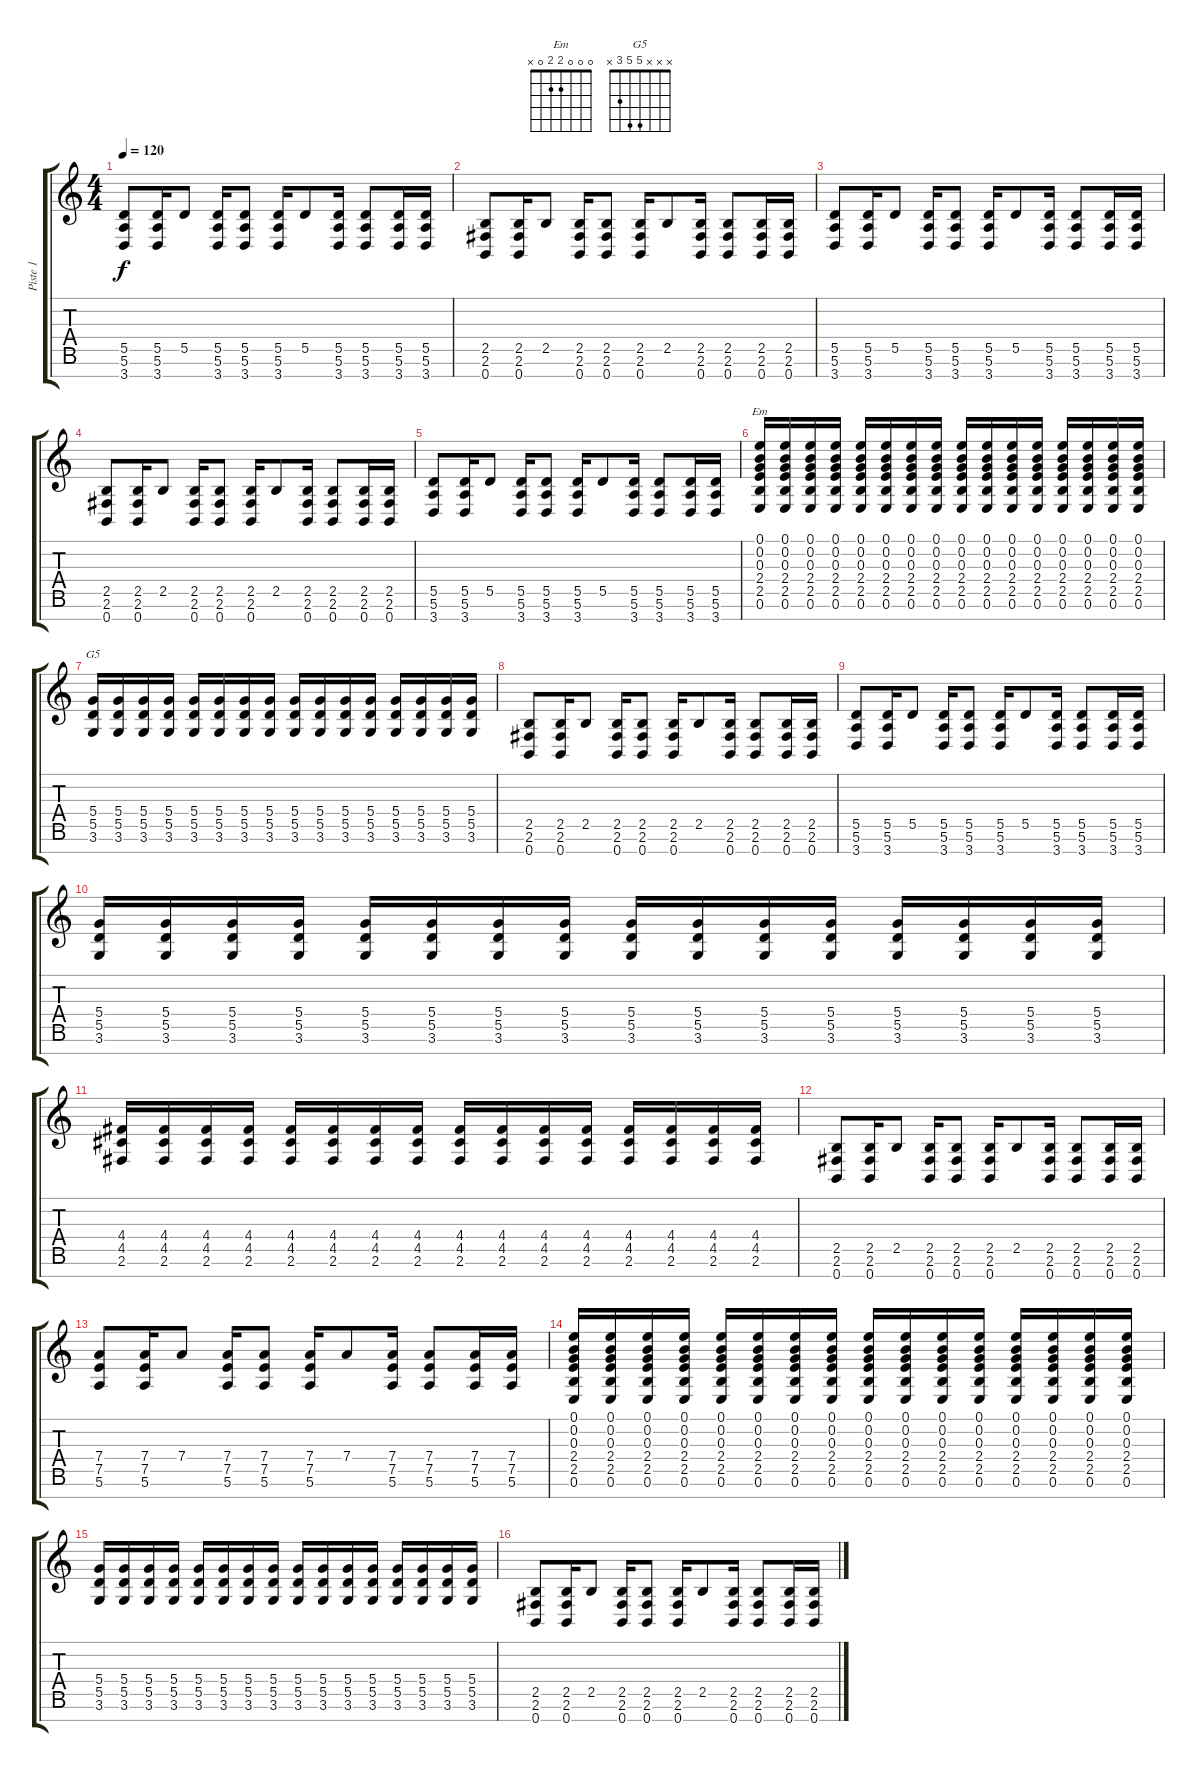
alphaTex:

\track ("Piste 1" "Piste 1") {instrument overdrivenguitar}
\staff {score tabs}
\tuning (E4 B3 G3 D3 A2 E2 B1) {hide}
\chord ("Em" 0 0 0 2 2 0 x)
\chord ("G5" x x x 5 5 3 x)
\ts (4 4)
\tempo 120
\clef g2
\ks c
(5.5 5.6 3.7).8{dy f} (5.5 5.6 3.7).16 5.5.8 (5.5 5.6 3.7).16 (5.5 5.6 3.7).8 (5.5 5.6 3.7).16 5.5.8 (5.5 5.6 3.7).16 (5.5 5.6 3.7).8 (5.5 5.6 3.7).16 (5.5 5.6 3.7).16 |
(2.5 2.6 0.7).8 (2.5 2.6 0.7).16 2.5.8 (2.5 2.6 0.7).16 (2.5 2.6 0.7).8 (2.5 2.6 0.7).16 2.5.8 (2.5 2.6 0.7).16 (2.5 2.6 0.7).8 (2.5 2.6 0.7).16 (2.5 2.6 0.7).16 |
(5.5 5.6 3.7).8 (5.5 5.6 3.7).16 5.5.8 (5.5 5.6 3.7).16 (5.5 5.6 3.7).8 (5.5 5.6 3.7).16 5.5.8 (5.5 5.6 3.7).16 (5.5 5.6 3.7).8 (5.5 5.6 3.7).16 (5.5 5.6 3.7).16 |
(2.5 2.6 0.7).8 (2.5 2.6 0.7).16 2.5.8 (2.5 2.6 0.7).16 (2.5 2.6 0.7).8 (2.5 2.6 0.7).16 2.5.8 (2.5 2.6 0.7).16 (2.5 2.6 0.7).8 (2.5 2.6 0.7).16 (2.5 2.6 0.7).16 |
(5.5 5.6 3.7).8 (5.5 5.6 3.7).16 5.5.8 (5.5 5.6 3.7).16 (5.5 5.6 3.7).8 (5.5 5.6 3.7).16 5.5.8 (5.5 5.6 3.7).16 (5.5 5.6 3.7).8 (5.5 5.6 3.7).16 (5.5 5.6 3.7).16 |
(0.1 0.2 0.3 2.4 2.5 0.6).16{ch "Em"} (0.1 0.2 0.3 2.4 2.5 0.6).16 (0.1 0.2 0.3 2.4 2.5 0.6).16 (0.1 0.2 0.3 2.4 2.5 0.6).16 (0.1 0.2 0.3 2.4 2.5 0.6).16 (0.1 0.2 0.3 2.4 2.5 0.6).16 (0.1 0.2 0.3 2.4 2.5 0.6).16 (0.1 0.2 0.3 2.4 2.5 0.6).16 (0.1 0.2 0.3 2.4 2.5 0.6).16 (0.1 0.2 0.3 2.4 2.5 0.6).16 (0.1 0.2 0.3 2.4 2.5 0.6).16 (0.1 0.2 0.3 2.4 2.5 0.6).16 (0.1 0.2 0.3 2.4 2.5 0.6).16 (0.1 0.2 0.3 2.4 2.5 0.6).16 (0.1 0.2 0.3 2.4 2.5 0.6).16 (0.1 0.2 0.3 2.4 2.5 0.6).16 |
(5.4 5.5 3.6).16{ch "G5"} (5.4 5.5 3.6).16 (5.4 5.5 3.6).16 (5.4 5.5 3.6).16 (5.4 5.5 3.6).16 (5.4 5.5 3.6).16 (5.4 5.5 3.6).16 (5.4 5.5 3.6).16 (5.4 5.5 3.6).16 (5.4 5.5 3.6).16 (5.4 5.5 3.6).16 (5.4 5.5 3.6).16 (5.4 5.5 3.6).16 (5.4 5.5 3.6).16 (5.4 5.5 3.6).16 (5.4 5.5 3.6).16 |
(2.5 2.6 0.7).8 (2.5 2.6 0.7).16 2.5.8 (2.5 2.6 0.7).16 (2.5 2.6 0.7).8 (2.5 2.6 0.7).16 2.5.8 (2.5 2.6 0.7).16 (2.5 2.6 0.7).8 (2.5 2.6 0.7).16 (2.5 2.6 0.7).16 |
(5.5 5.6 3.7).8 (5.5 5.6 3.7).16 5.5.8 (5.5 5.6 3.7).16 (5.5 5.6 3.7).8 (5.5 5.6 3.7).16 5.5.8 (5.5 5.6 3.7).16 (5.5 5.6 3.7).8 (5.5 5.6 3.7).16 (5.5 5.6 3.7).16 |
(5.4 5.5 3.6).16 (5.4 5.5 3.6).16 (5.4 5.5 3.6).16 (5.4 5.5 3.6).16 (5.4 5.5 3.6).16 (5.4 5.5 3.6).16 (5.4 5.5 3.6).16 (5.4 5.5 3.6).16 (5.4 5.5 3.6).16 (5.4 5.5 3.6).16 (5.4 5.5 3.6).16 (5.4 5.5 3.6).16 (5.4 5.5 3.6).16 (5.4 5.5 3.6).16 (5.4 5.5 3.6).16 (5.4 5.5 3.6).16 |
(4.4 4.5 2.6).16 (4.4 4.5 2.6).16 (4.4 4.5 2.6).16 (4.4 4.5 2.6).16 (4.4 4.5 2.6).16 (4.4 4.5 2.6).16 (4.4 4.5 2.6).16 (4.4 4.5 2.6).16 (4.4 4.5 2.6).16 (4.4 4.5 2.6).16 (4.4 4.5 2.6).16 (4.4 4.5 2.6).16 (4.4 4.5 2.6).16 (4.4 4.5 2.6).16 (4.4 4.5 2.6).16 (4.4 4.5 2.6).16 |
(2.5 2.6 0.7).8 (2.5 2.6 0.7).16 2.5.8 (2.5 2.6 0.7).16 (2.5 2.6 0.7).8 (2.5 2.6 0.7).16 2.5.8 (2.5 2.6 0.7).16 (2.5 2.6 0.7).8 (2.5 2.6 0.7).16 (2.5 2.6 0.7).16 |
(7.4 7.5 5.6).8 (7.4 7.5 5.6).16 7.4.8 (7.4 7.5 5.6).16 (7.4 7.5 5.6).8 (7.4 7.5 5.6).16 7.4.8 (7.4 7.5 5.6).16 (7.4 7.5 5.6).8 (7.4 7.5 5.6).16 (7.4 7.5 5.6).16 |
(0.1 0.2 0.3 2.4 2.5 0.6).16 (0.1 0.2 0.3 2.4 2.5 0.6).16 (0.1 0.2 0.3 2.4 2.5 0.6).16 (0.1 0.2 0.3 2.4 2.5 0.6).16 (0.1 0.2 0.3 2.4 2.5 0.6).16 (0.1 0.2 0.3 2.4 2.5 0.6).16 (0.1 0.2 0.3 2.4 2.5 0.6).16 (0.1 0.2 0.3 2.4 2.5 0.6).16 (0.1 0.2 0.3 2.4 2.5 0.6).16 (0.1 0.2 0.3 2.4 2.5 0.6).16 (0.1 0.2 0.3 2.4 2.5 0.6).16 (0.1 0.2 0.3 2.4 2.5 0.6).16 (0.1 0.2 0.3 2.4 2.5 0.6).16 (0.1 0.2 0.3 2.4 2.5 0.6).16 (0.1 0.2 0.3 2.4 2.5 0.6).16 (0.1 0.2 0.3 2.4 2.5 0.6).16 |
(5.4 5.5 3.6).16 (5.4 5.5 3.6).16 (5.4 5.5 3.6).16 (5.4 5.5 3.6).16 (5.4 5.5 3.6).16 (5.4 5.5 3.6).16 (5.4 5.5 3.6).16 (5.4 5.5 3.6).16 (5.4 5.5 3.6).16 (5.4 5.5 3.6).16 (5.4 5.5 3.6).16 (5.4 5.5 3.6).16 (5.4 5.5 3.6).16 (5.4 5.5 3.6).16 (5.4 5.5 3.6).16 (5.4 5.5 3.6).16 |
(2.5 2.6 0.7).8 (2.5 2.6 0.7).16 2.5.8 (2.5 2.6 0.7).16 (2.5 2.6 0.7).8 (2.5 2.6 0.7).16 2.5.8 (2.5 2.6 0.7).16 (2.5 2.6 0.7).8 (2.5 2.6 0.7).16 (2.5 2.6 0.7).16
